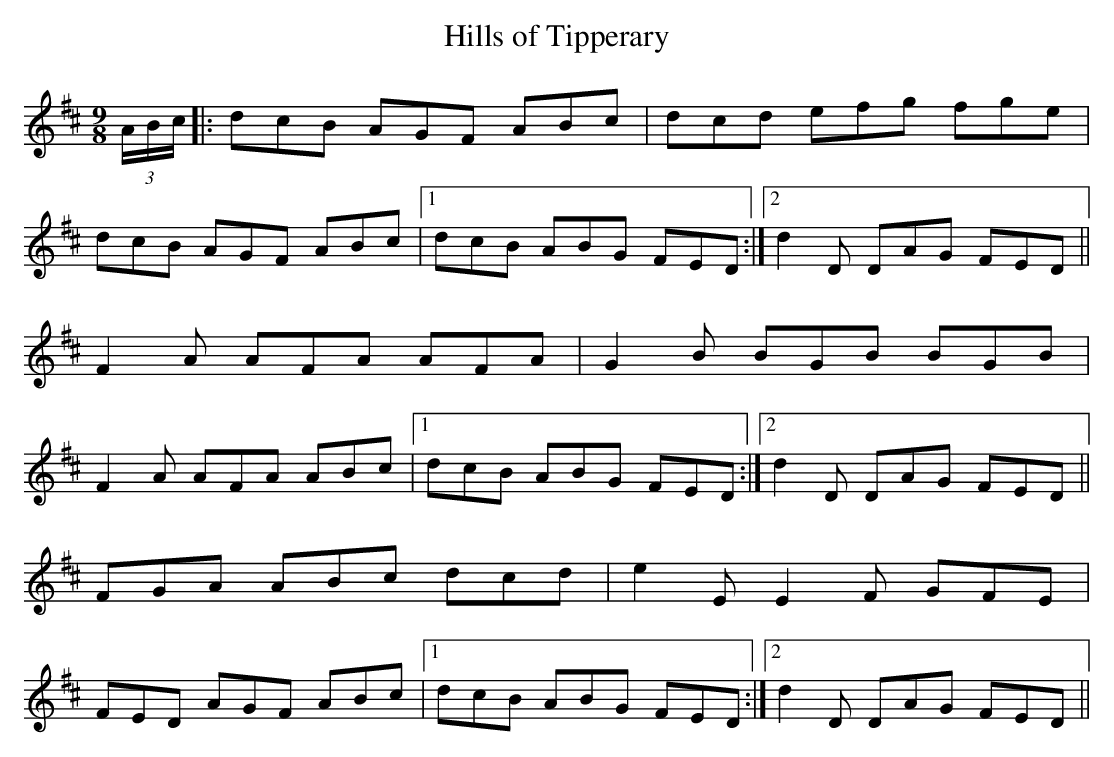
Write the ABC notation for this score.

X:1
T: Hills of Tipperary
L: 1/8
M: 9/8
K: D
(3A/B/c/ |: dcB AGF ABc | dcd efg fge |
dcB AGF ABc |1 dcB ABG FED :|2 d2D DAG FED ||
F2A AFA AFA | G2B BGB BGB |
F2A AFA ABc |1 dcB ABG FED :|2 d2D DAG FED ||
FGA ABc dcd | e2E E2F GFE |
FED AGF ABc |1 dcB ABG FED :|2 d2D DAG FED ||
